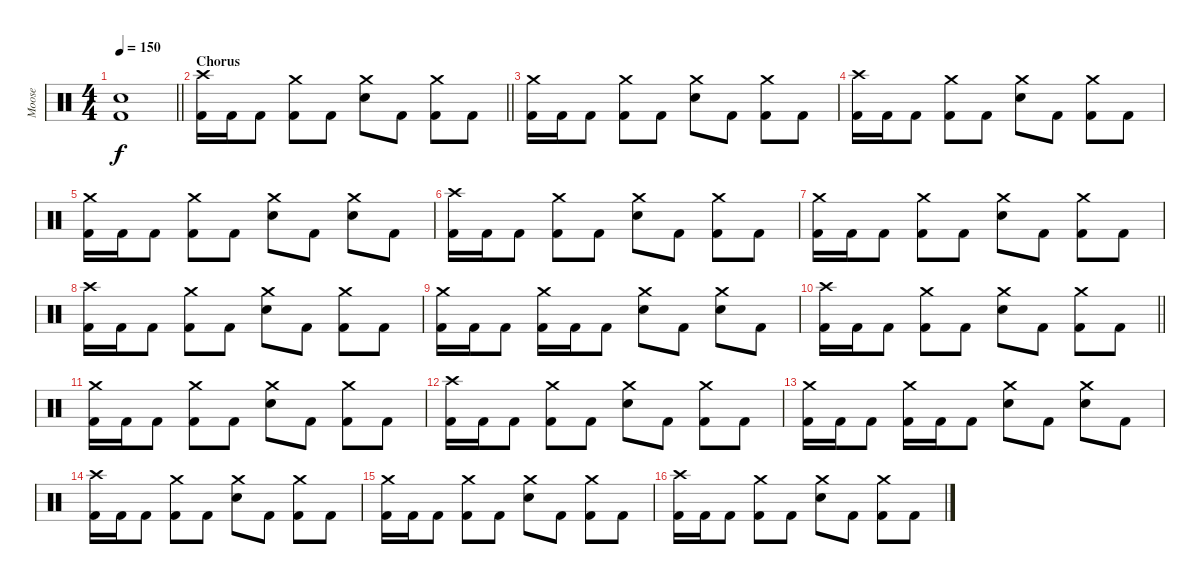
\track ("Moose" "Moose") {instrument percussion}
\staff {score}
\articulation defaults
\ts (4 4)
\tempo 150
\clef neutral
\barLineRight lightlight
\ks c
("Electric Snare (hit)" "Kick (hit) 2").1{dy f} |
\section ("" "Chorus")
\barLineRight lightlight
("Crash high (hit)" "Kick (hit) 2").16 "Kick (hit) 2".16 "Kick (hit) 2".8 ("Crash medium (hit)" "Kick (hit) 2").8 "Kick (hit) 2".8 ("Crash medium (hit)" "Electric Snare (hit)").8 "Kick (hit) 2".8 ("Crash medium (hit)" "Kick (hit) 2").8 "Kick (hit) 2".8 |
("Crash medium (hit)" "Kick (hit) 2").16 "Kick (hit) 2".16 "Kick (hit) 2".8 ("Crash medium (hit)" "Kick (hit) 2").8 "Kick (hit) 2".8 ("Crash medium (hit)" "Electric Snare (hit)").8 "Kick (hit) 2".8 ("Crash medium (hit)" "Kick (hit) 2").8 "Kick (hit) 2".8 |
("Crash high (hit)" "Kick (hit) 2").16 "Kick (hit) 2".16 "Kick (hit) 2".8 ("Crash medium (hit)" "Kick (hit) 2").8 "Kick (hit) 2".8 ("Crash medium (hit)" "Electric Snare (hit)").8 "Kick (hit) 2".8 ("Crash medium (hit)" "Kick (hit) 2").8 "Kick (hit) 2".8 |
("Crash medium (hit)" "Kick (hit) 2").16 "Kick (hit) 2".16 "Kick (hit) 2".8 ("Crash medium (hit)" "Kick (hit) 2").8 "Kick (hit) 2".8 ("Crash medium (hit)" "Electric Snare (hit)").8 "Kick (hit) 2".8 ("Crash medium (hit)" "Electric Snare (hit)").8 "Kick (hit) 2".8 |
("Crash high (hit)" "Kick (hit) 2").16 "Kick (hit) 2".16 "Kick (hit) 2".8 ("Crash medium (hit)" "Kick (hit) 2").8 "Kick (hit) 2".8 ("Crash medium (hit)" "Electric Snare (hit)").8 "Kick (hit) 2".8 ("Crash medium (hit)" "Kick (hit) 2").8 "Kick (hit) 2".8 |
("Crash medium (hit)" "Kick (hit) 2").16 "Kick (hit) 2".16 "Kick (hit) 2".8 ("Crash medium (hit)" "Kick (hit) 2").8 "Kick (hit) 2".8 ("Crash medium (hit)" "Electric Snare (hit)").8 "Kick (hit) 2".8 ("Crash medium (hit)" "Kick (hit) 2").8 "Kick (hit) 2".8 |
("Crash high (hit)" "Kick (hit) 2").16 "Kick (hit) 2".16 "Kick (hit) 2".8 ("Crash medium (hit)" "Kick (hit) 2").8 "Kick (hit) 2".8 ("Crash medium (hit)" "Electric Snare (hit)").8 "Kick (hit) 2".8 ("Crash medium (hit)" "Kick (hit) 2").8 "Kick (hit) 2".8 |
("Crash medium (hit)" "Kick (hit) 2").16 "Kick (hit) 2".16 "Kick (hit) 2".8 ("Crash medium (hit)" "Kick (hit) 2").16 "Kick (hit) 2".16 "Kick (hit) 2".8 ("Crash medium (hit)" "Electric Snare (hit)").8 "Kick (hit) 2".8 ("Crash medium (hit)" "Electric Snare (hit)").8 "Kick (hit) 2".8 |
\barLineRight lightlight
("Crash high (hit)" "Kick (hit) 2").16 "Kick (hit) 2".16 "Kick (hit) 2".8 ("Crash medium (hit)" "Kick (hit) 2").8 "Kick (hit) 2".8 ("Crash medium (hit)" "Electric Snare (hit)").8 "Kick (hit) 2".8 ("Crash medium (hit)" "Kick (hit) 2").8 "Kick (hit) 2".8 |
("Crash medium (hit)" "Kick (hit) 2").16 "Kick (hit) 2".16 "Kick (hit) 2".8 ("Crash medium (hit)" "Kick (hit) 2").8 "Kick (hit) 2".8 ("Crash medium (hit)" "Electric Snare (hit)").8 "Kick (hit) 2".8 ("Crash medium (hit)" "Kick (hit) 2").8 "Kick (hit) 2".8 |
("Crash high (hit)" "Kick (hit) 2").16 "Kick (hit) 2".16 "Kick (hit) 2".8 ("Crash medium (hit)" "Kick (hit) 2").8 "Kick (hit) 2".8 ("Crash medium (hit)" "Electric Snare (hit)").8 "Kick (hit) 2".8 ("Crash medium (hit)" "Kick (hit) 2").8 "Kick (hit) 2".8 |
("Crash medium (hit)" "Kick (hit) 2").16 "Kick (hit) 2".16 "Kick (hit) 2".8 ("Crash medium (hit)" "Kick (hit) 2").16 "Kick (hit) 2".16 "Kick (hit) 2".8 ("Crash medium (hit)" "Electric Snare (hit)").8 "Kick (hit) 2".8 ("Crash medium (hit)" "Snare (hit) 2").8 "Kick (hit) 2".8 |
("Crash high (hit)" "Kick (hit) 2").16 "Kick (hit) 2".16 "Kick (hit) 2".8 ("Crash medium (hit)" "Kick (hit) 2").8 "Kick (hit) 2".8 ("Crash medium (hit)" "Electric Snare (hit)").8 "Kick (hit) 2".8 ("Crash medium (hit)" "Kick (hit) 2").8 "Kick (hit) 2".8 |
("Crash medium (hit)" "Kick (hit) 2").16 "Kick (hit) 2".16 "Kick (hit) 2".8 ("Crash medium (hit)" "Kick (hit) 2").8 "Kick (hit) 2".8 ("Crash medium (hit)" "Electric Snare (hit)").8 "Kick (hit) 2".8 ("Crash medium (hit)" "Kick (hit) 2").8 "Kick (hit) 2".8 |
("Crash high (hit)" "Kick (hit) 2").16 "Kick (hit) 2".16 "Kick (hit) 2".8 ("Crash medium (hit)" "Kick (hit) 2").8 "Kick (hit) 2".8 ("Crash medium (hit)" "Electric Snare (hit)").8 "Kick (hit) 2".8 ("Crash medium (hit)" "Kick (hit) 2").8 "Kick (hit) 2".8
